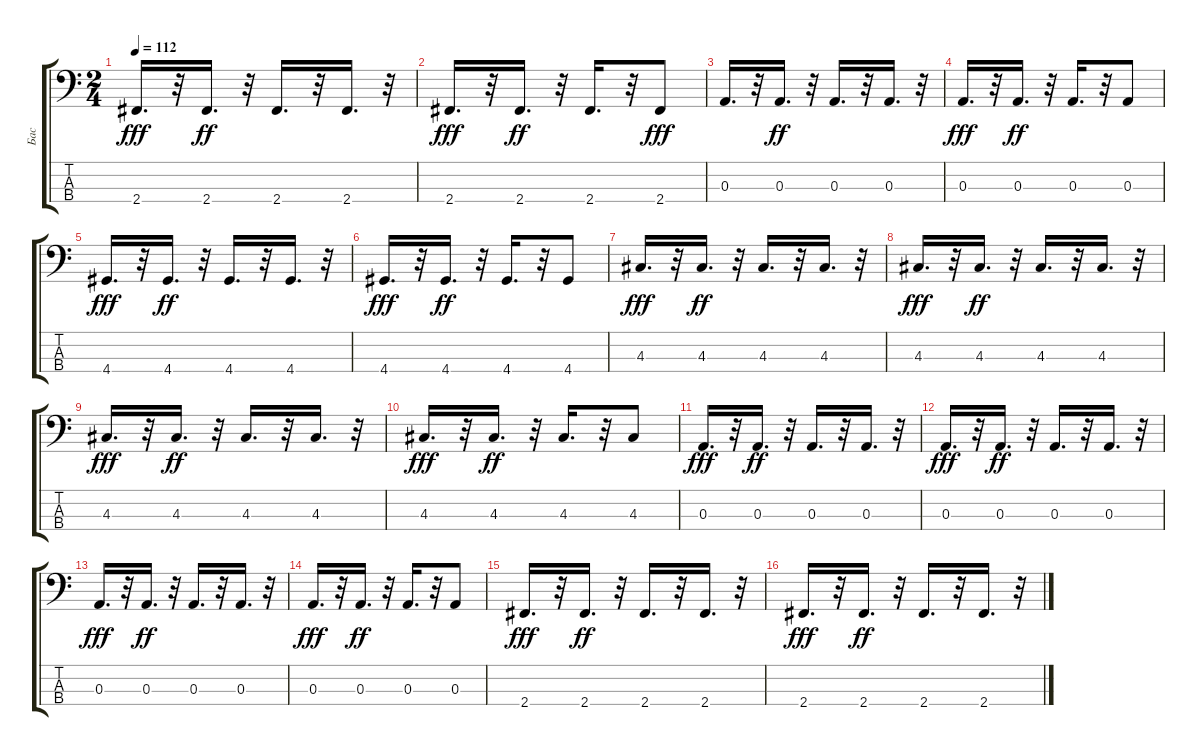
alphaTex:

\track ("Бас" "Бас") {instrument electricbassfinger}
\staff {score tabs}
\tuning (G2 D2 A1 E1) {hide}
\ts (2 4)
\tempo 112
\clef f4
\ks c
2.4.16{d dy fff} r.32 2.4.16{d dy ff} r.32 2.4.16{d} r.32 2.4.16{d} r.32 |
2.4.16{d dy fff} r.32 2.4.16{d dy ff} r.32 2.4.16{d} r.32 2.4.8{dy fff} |
0.3.16{d} r.32 0.3.16{d dy ff} r.32 0.3.16{d} r.32 0.3.16{d} r.32 |
0.3.16{d dy fff} r.32 0.3.16{d dy ff} r.32 0.3.16{d} r.32 0.3.8 |
4.4.16{d dy fff} r.32 4.4.16{d dy ff} r.32 4.4.16{d} r.32 4.4.16{d} r.32 |
4.4.16{d dy fff} r.32 4.4.16{d dy ff} r.32 4.4.16{d} r.32 4.4.8 |
4.3.16{d dy fff} r.32 4.3.16{d dy ff} r.32 4.3.16{d} r.32 4.3.16{d} r.32 |
4.3.16{d dy fff} r.32 4.3.16{d dy ff} r.32 4.3.16{d} r.32 4.3.16{d} r.32 |
4.3.16{d dy fff} r.32 4.3.16{d dy ff} r.32 4.3.16{d} r.32 4.3.16{d} r.32 |
4.3.16{d dy fff} r.32 4.3.16{d dy ff} r.32 4.3.16{d} r.32 4.3.8 |
0.3.16{d dy fff} r.32 0.3.16{d dy ff} r.32 0.3.16{d} r.32 0.3.16{d} r.32 |
0.3.16{d dy fff} r.32 0.3.16{d dy ff} r.32 0.3.16{d} r.32 0.3.16{d} r.32 |
0.3.16{d dy fff} r.32 0.3.16{d dy ff} r.32 0.3.16{d} r.32 0.3.16{d} r.32 |
0.3.16{d dy fff} r.32 0.3.16{d dy ff} r.32 0.3.16{d} r.32 0.3.8 |
2.4.16{d dy fff} r.32 2.4.16{d dy ff} r.32 2.4.16{d} r.32 2.4.16{d} r.32 |
2.4.16{d dy fff} r.32 2.4.16{d dy ff} r.32 2.4.16{d} r.32 2.4.16{d} r.32
